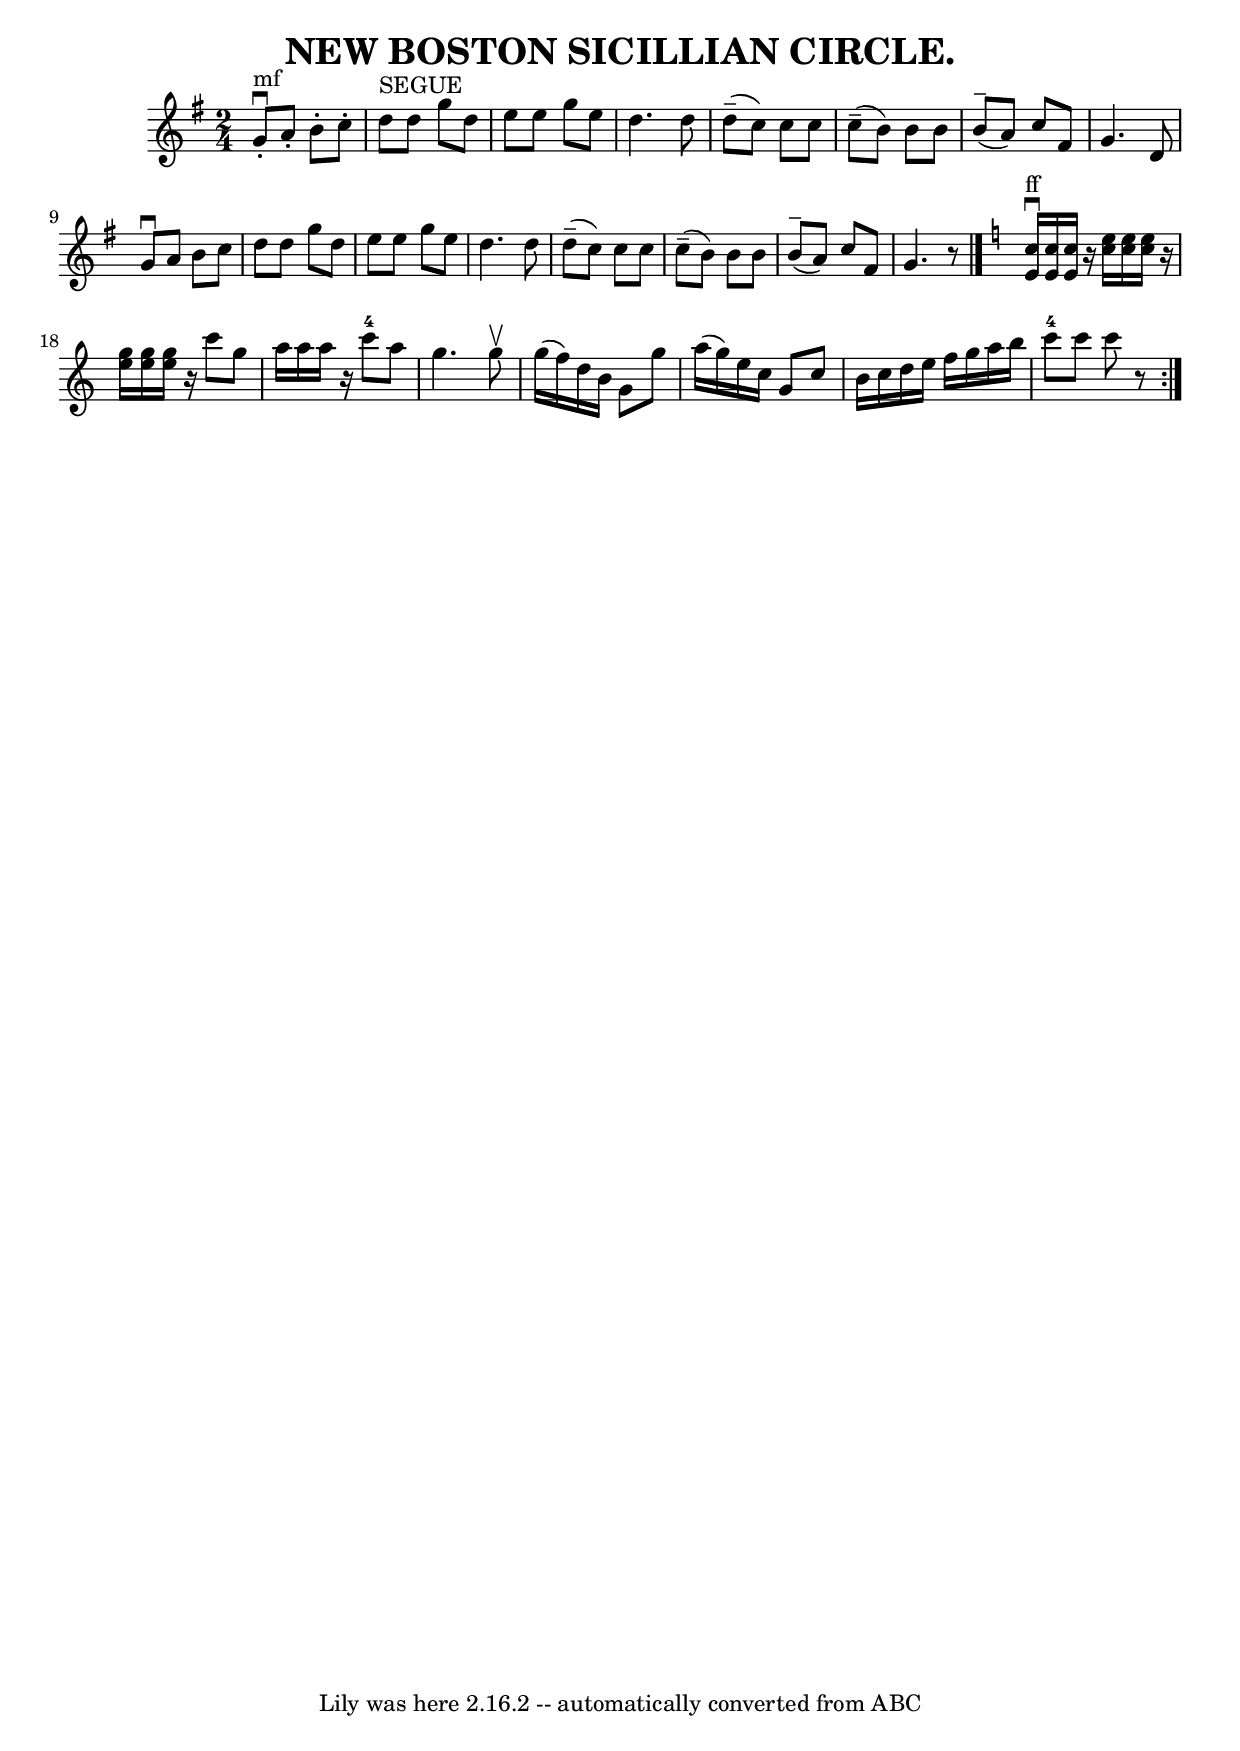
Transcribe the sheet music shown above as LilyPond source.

\version "2.7.40"
\include "Mammoth.ily"
\header {
	book = "Coles 26.5"
	crossRefNumber = "5"
	footnotes = "\\\\SICILLIAN CIRCLE. -- Right and left.  Cross four hands half round,\\\\back with left hands.  Ladies chain.  All forward and back,\\\\forward, pass by  to next couples. [Repeat:.]"
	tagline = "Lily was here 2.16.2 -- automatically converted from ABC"
	title = "NEW BOSTON SICILLIAN CIRCLE."
}
voicedefault =  {
\set Score.defaultBarType = "empty"

\repeat volta 2 {
\time 2/4 \key g \major g'8^"mf"^\downbow-. a'8 -. b'8 -. c''8 -. 
|
 d''8^"SEGUE" d''8 g''8 d''8  |
 e''8 e''8    
g''8 e''8  |
 d''4. d''8  |
 d''8 (^\tenuto c''8)  
 c''8 c''8  |
 c''8 (^\tenuto b'8) b'8 b'8  |
     
b'8 (^\tenuto a'8) c''8 fis'8  |
 g'4. d'8  |
     
g'8^\downbow a'8 b'8 c''8  |
 d''8 d''8 g''8 d''8  
|
 e''8 e''8 g''8 e''8  |
 d''4. d''8  |
     
d''8 (^\tenuto c''8) c''8 c''8  |
 c''8 (^\tenuto b'8) 
 b'8 b'8  |
 b'8 (^\tenuto a'8) c''8 fis'8  |
   
g'4.    r8 \bar "|."   \key c \major     << c''16^"ff"^\downbow e'16   >> 
<< c''16 e'16   >> << c''16 e'16   >>   r16 << e''16 c''16   >> 
<< e''16 c''16   >> << e''16 c''16   >> r16   |
   << g''16   
 e''16   >> << g''16 e''16   >> << g''16 e''16   >>   r16 c'''8    
g''8    |
 a''16 a''16 a''16    r16 c'''8-4 a''8    
|
 g''4. g''8^\upbow |
 g''16 (f''16) d''16    
b'16 g'8 g''8    |
 a''16 (g''16) e''16 c''16 g'8   
 c''8  |
 b'16 c''16 d''16 e''16 f''16 g''16 a''16    
b''16  |
 c'''8-4 c'''8 c'''8    r8 }   
}

\score{
    <<

	\context Staff="default"
	{
	    \voicedefault 
	}

    >>
	\layout {
	}
	\midi {}
}
